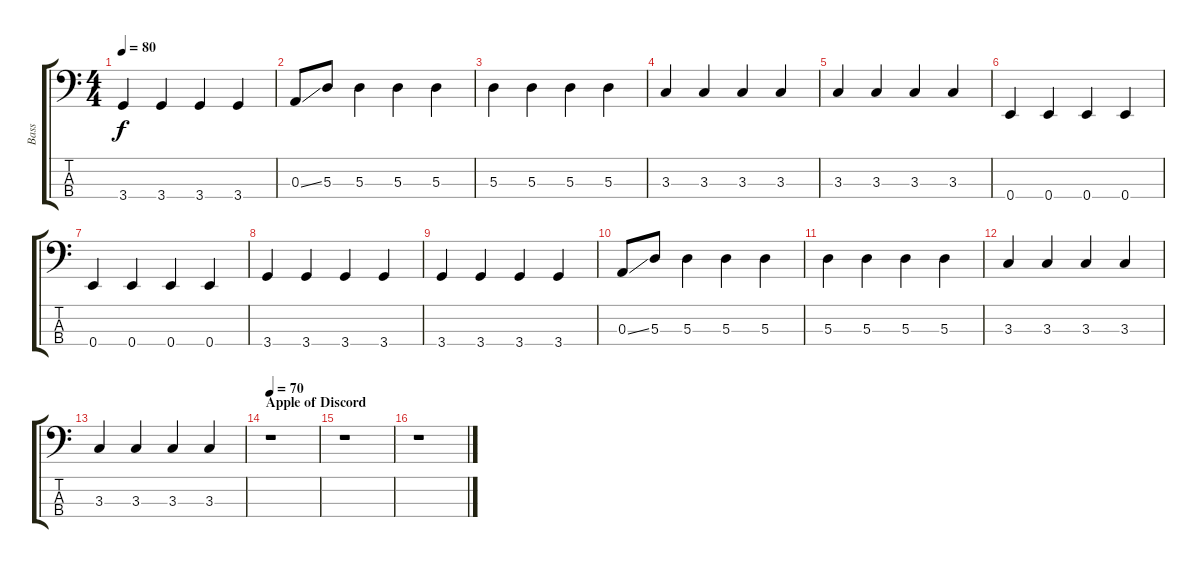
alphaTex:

\track ("Bass" "Bass") {instrument fretlessbass}
\staff {score tabs}
\tuning (G2 D2 A1 E1) {hide}
\ts (4 4)
\tempo 80
\clef f4
\ks c
3.4.4{dy f} 3.4.4 3.4.4 3.4.4 |
0.3{ss}.8 5.3.8 5.3.4 5.3.4 5.3.4 |
5.3.4 5.3.4 5.3.4 5.3.4 |
3.3.4 3.3.4 3.3.4 3.3.4 |
3.3.4 3.3.4 3.3.4 3.3.4 |
0.4.4 0.4.4 0.4.4 0.4.4 |
0.4.4 0.4.4 0.4.4 0.4.4 |
3.4.4 3.4.4 3.4.4 3.4.4 |
3.4.4 3.4.4 3.4.4 3.4.4 |
0.3{ss}.8 5.3.8 5.3.4 5.3.4 5.3.4 |
5.3.4 5.3.4 5.3.4 5.3.4 |
3.3.4 3.3.4 3.3.4 3.3.4 |
3.3.4 3.3.4 3.3.4 3.3.4 |
\section ("" "Apple of Discord")
\tempo 70
r.1 |
r.1 |
r.1
